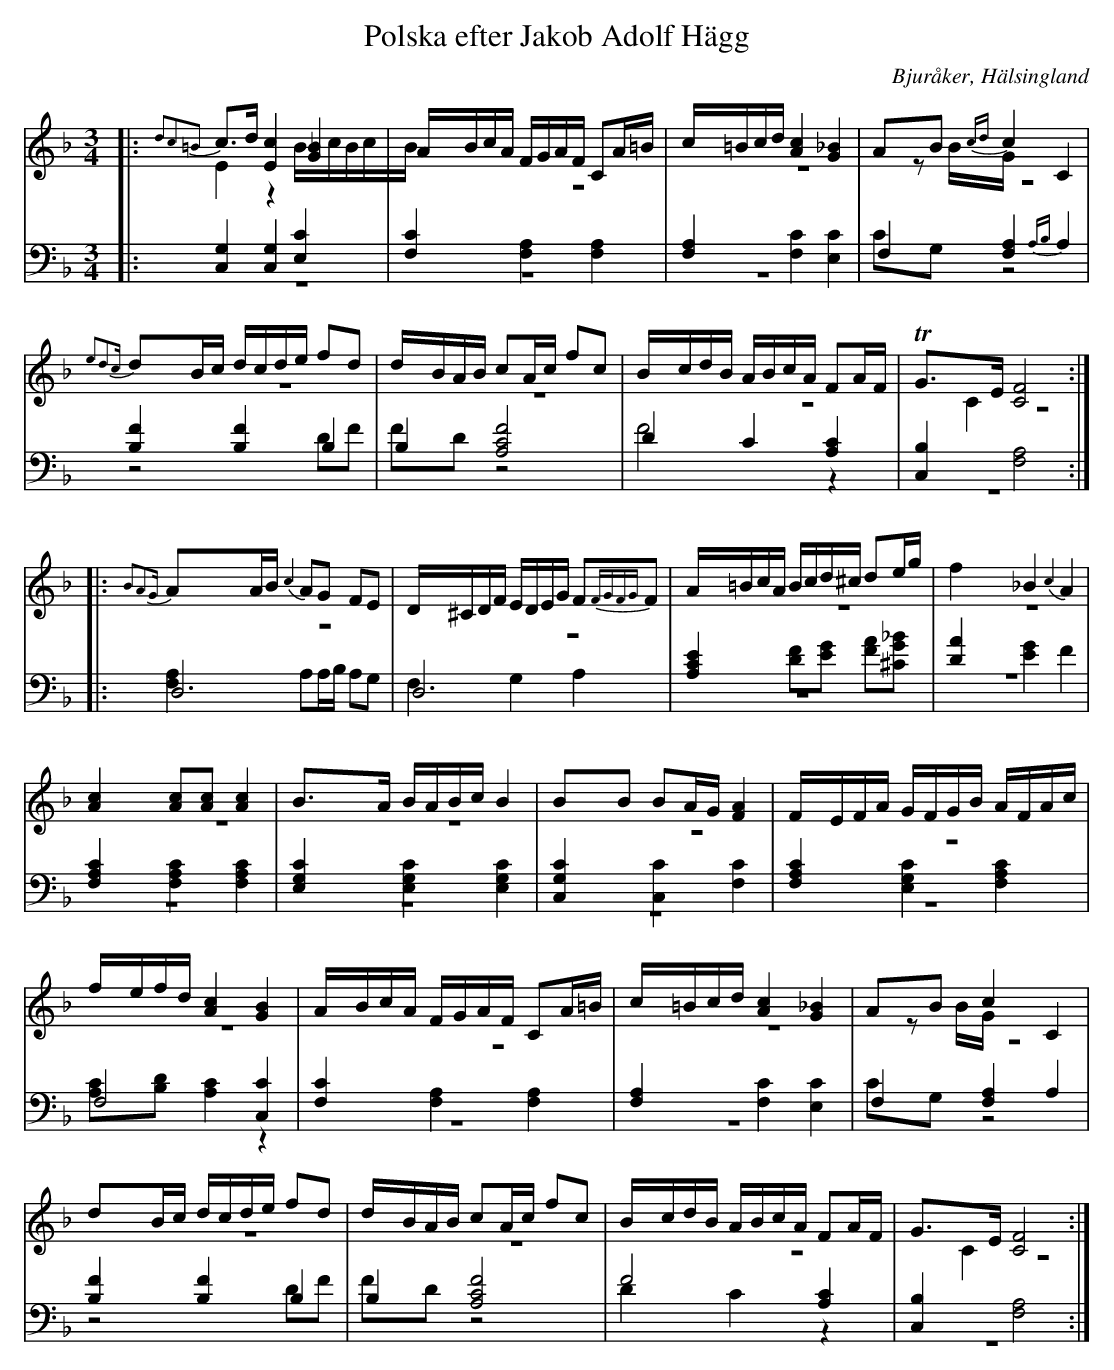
X:1
T: Polska efter Jakob Adolf Hägg
O: Bjuråker, Hälsingland
M: 3/4
L: 1/16
K: F
V:1
V:2 merge
V:3
V:4 merge
V:1
|: {d2c2=B2}c2>d2 [E4c4] [G4_B4]|ABcA FGAF C2A=B|c=Bcd [A4c4] [G4_B4]|A2B2 {cd}c4 C4 |
{e2d2c}d2Bc dcde f2d2|dBAB c2Ac f2c2|BcdB ABcA F2AF|TG2>E2 [C8F8]:|
|:{B2A2G}A2AB {c2}A2G2 F2E2|D^CDF EDEG F2{FGFG}F2|A=BcA Bcd^c d2eg|f4 _B4 {c2}A4 |
[A4c4] [A2c2][A2c2] [A4c4]|B2>A2 BABc B4|B2B2 B2AG [F4A4]|FEFA GFGB AFAc|
fefd [A4c4] [G4B4]|ABcA FGAF C2A=B|c=Bcd [A4c4] [G4_B4]|A2B2 c4 C4 |
d2Bc dcde f2d2|dBAB c2Ac f2c2|BcdB ABcA F2AF|G2>E2 [C8F8]:|
V:2
|:E4 z4 B4/5c4/5B4/5c4/5B4/5|z12|z12|z2BG z8 |
z12|z12|z12|C4 z8:|
|:z12|z12|z12|z12 |
z12|z12|z12|z12|
z12|z12|z12|z2BG z8 |
z12|z12|z12|C4 z8:|
V:3 clef=bass
|: [C,4G,4] [C,4G,4] [E,4C4]|[F,4C4] [F,4A,4] [F,4A,4]|[F,4A,4] [F,4C4] [E,4C4]| F,4 [F,4A,4] {A,B,}A,4|
[B,4F4] [B,4F4] B,4|B,4 [A,8C8F8]|D4 C4 [A,4C4]|[C,4B,4] [F,8A,8]:|
|:D,12|D,12|[A,4C4E4] [D2F2][E2G2] [F2A2][^C2G2_B2]|
[D4A4] [E4G4] F4|[F,4A,4C4] [F,4A,4C4] [F,4A,4C4]|[E,4G,4C4] [E,4G,4C4] [E,4G,4C4]|[C,4G,4C4] [C,4C4] [F,4C4]|
[F,4A,4C4] [E,4G,4C4] [F,4A,4C4]|F,8 [C,4C4]|[F,4C4] [F,4A,4] [F,4A,4]|[F,4A,4] [F,4C4] [E,4C4]|
F,4 [F,4A,4] A,4|[B,4F4] [B,4F4] B,4|B,4 [A,8C8F8]|F8  [A,4C4]|[C,4B,4] [F,8A,8]:|
V:4 clef=bass
|:z12|z12|z12|C2G,2 z8 |
z8 D2F2|F2D2 z8|F8 z4|z12:|
|:[F,4A,4] A,2A,B, A,2G,2|F,4 G,4 A,4|z12|z12 |
z12|z12|z12|z12|
[A,2C2][B,2D2] [A,4C4] z4|z12|z12|C2G,2 z8 |
z8 D2F2|F2D2 z8|D4 C4 z4|z12:|
